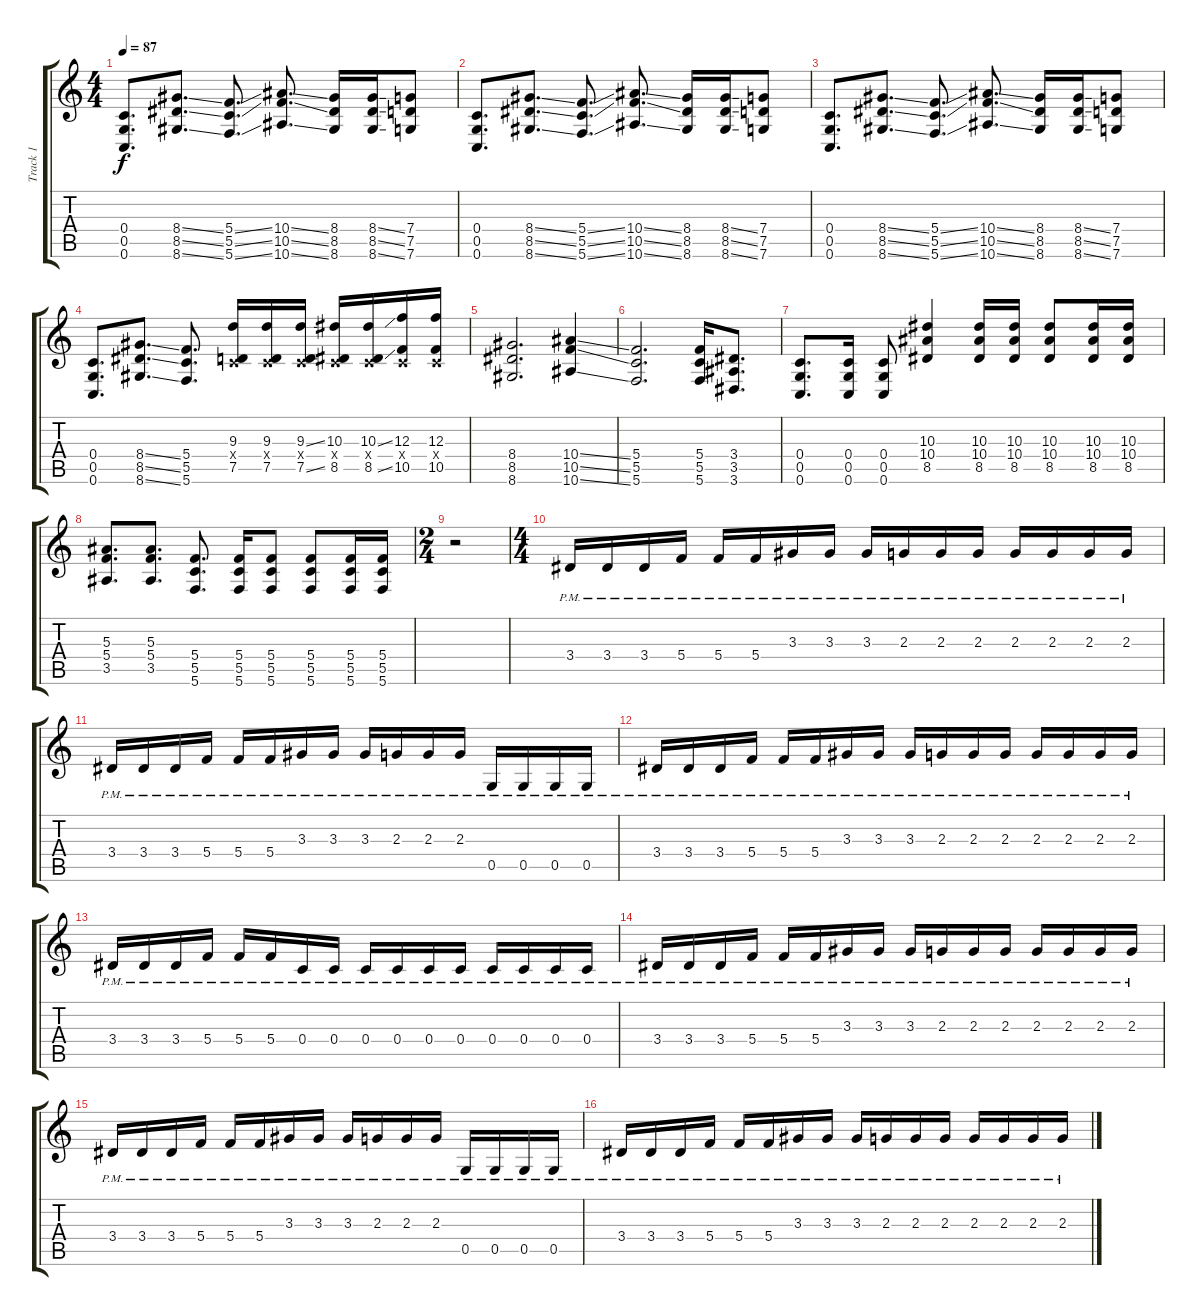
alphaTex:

\track ("Track 1" "Track 1") {instrument distortionguitar}
\staff {score tabs}
\tuning (D4 A3 F3 C3 G2 C2) {hide}
\ts (4 4)
\tempo 87
\clef g2
\ks c
(0.4 0.5 0.6).8{d dy f instrument distortionguitar} (8.4{ss} 8.5{ss} 8.6{ss}).8{d} (5.4{ss} 5.5{ss} 5.6{ss}).8{d} (10.4{ss} 10.5{ss} 10.6{ss}).8{d} (8.4 8.5 8.6).16 (8.4{ss} 8.5{ss} 8.6{ss}).16 (7.4 7.5 7.6).8 |
(0.4 0.5 0.6).8{d} (8.4{ss} 8.5{ss} 8.6{ss}).8{d} (5.4{ss} 5.5{ss} 5.6{ss}).8{d} (10.4{ss} 10.5{ss} 10.6{ss}).8{d} (8.4 8.5 8.6).16 (8.4{ss} 8.5{ss} 8.6{ss}).16 (7.4 7.5 7.6).8 |
(0.4 0.5 0.6).8{d} (8.4{ss} 8.5{ss} 8.6{ss}).8{d} (5.4{ss} 5.5{ss} 5.6{ss}).8{d} (10.4{ss} 10.5{ss} 10.6{ss}).8{d} (8.4 8.5 8.6).16 (8.4{ss} 8.5{ss} 8.6{ss}).16 (7.4 7.5 7.6).8 |
(0.4 0.5 0.6).8{d} (8.4{ss} 8.5{ss} 8.6{ss}).8{d} (5.4 5.5 5.6).8{d} (9.3 0.4{x} 7.5).16 (9.3 0.4{x} 7.5).16 (9.3{ss} 0.4{x} 7.5{ss}).16 (10.3 0.4{x} 8.5).16 (10.3{ss} 0.4{x} 8.5{ss}).16 (12.3 0.4{x} 10.5).16 (12.3 0.4{x} 10.5).16 |
(8.4 8.5 8.6).2{d} (10.4{ss} 10.5{ss} 10.6{ss}).4 |
(5.4 5.5 5.6).2{d} (5.4 5.5 5.6).16 (3.4 3.5 3.6).8{d} |
(0.4 0.5 0.6).8{d} (0.4 0.5 0.6).16 (0.4 0.5 0.6).8 (10.3 10.4 8.5).4 (10.3 10.4 8.5).16 (10.3 10.4 8.5).16 (10.3 10.4 8.5).8 (10.3 10.4 8.5).16 (10.3 10.4 8.5).16 |
(5.3 5.4 3.5).8{d} (5.3 5.4 3.5).8{d} (5.4 5.5 5.6).8{d} (5.4 5.5 5.6).16 (5.4 5.5 5.6).8 (5.4 5.5 5.6).8 (5.4 5.5 5.6).16 (5.4 5.5 5.6).16 |
\ts (2 4)
r.2 |
\ts (4 4)
3.4{pm}.16{instrument electricguitarmuted} 3.4{pm}.16 3.4{pm}.16 5.4{pm}.16 5.4{pm}.16 5.4{pm}.16 3.3{pm}.16 3.3{pm}.16 3.3{pm}.16 2.3{pm}.16 2.3{pm}.16 2.3{pm}.16 2.3{pm}.16 2.3{pm}.16 2.3{pm}.16 2.3{pm}.16 |
3.4{pm}.16 3.4{pm}.16 3.4{pm}.16 5.4{pm}.16 5.4{pm}.16 5.4{pm}.16 3.3{pm}.16 3.3{pm}.16 3.3{pm}.16 2.3{pm}.16 2.3{pm}.16 2.3{pm}.16 0.5{pm}.16 0.5{pm}.16 0.5{pm}.16 0.5{pm}.16 |
3.4{pm}.16 3.4{pm}.16 3.4{pm}.16 5.4{pm}.16 5.4{pm}.16 5.4{pm}.16 3.3{pm}.16 3.3{pm}.16 3.3{pm}.16 2.3{pm}.16 2.3{pm}.16 2.3{pm}.16 2.3{pm}.16 2.3{pm}.16 2.3{pm}.16 2.3{pm}.16 |
3.4{pm}.16 3.4{pm}.16 3.4{pm}.16 5.4{pm}.16 5.4{pm}.16 5.4{pm}.16 0.4{pm}.16 0.4{pm}.16 0.4{pm}.16 0.4{pm}.16 0.4{pm}.16 0.4{pm}.16 0.4{pm}.16 0.4{pm}.16 0.4{pm}.16 0.4{pm}.16 |
3.4{pm}.16{instrument electricguitarmuted} 3.4{pm}.16 3.4{pm}.16 5.4{pm}.16 5.4{pm}.16 5.4{pm}.16 3.3{pm}.16 3.3{pm}.16 3.3{pm}.16 2.3{pm}.16 2.3{pm}.16 2.3{pm}.16 2.3{pm}.16 2.3{pm}.16 2.3{pm}.16 2.3{pm}.16 |
3.4{pm}.16 3.4{pm}.16 3.4{pm}.16 5.4{pm}.16 5.4{pm}.16 5.4{pm}.16 3.3{pm}.16 3.3{pm}.16 3.3{pm}.16 2.3{pm}.16 2.3{pm}.16 2.3{pm}.16 0.5{pm}.16 0.5{pm}.16 0.5{pm}.16 0.5{pm}.16 |
3.4{pm}.16 3.4{pm}.16 3.4{pm}.16 5.4{pm}.16 5.4{pm}.16 5.4{pm}.16 3.3{pm}.16 3.3{pm}.16 3.3{pm}.16 2.3{pm}.16 2.3{pm}.16 2.3{pm}.16 2.3{pm}.16 2.3{pm}.16 2.3{pm}.16 2.3{pm}.16
